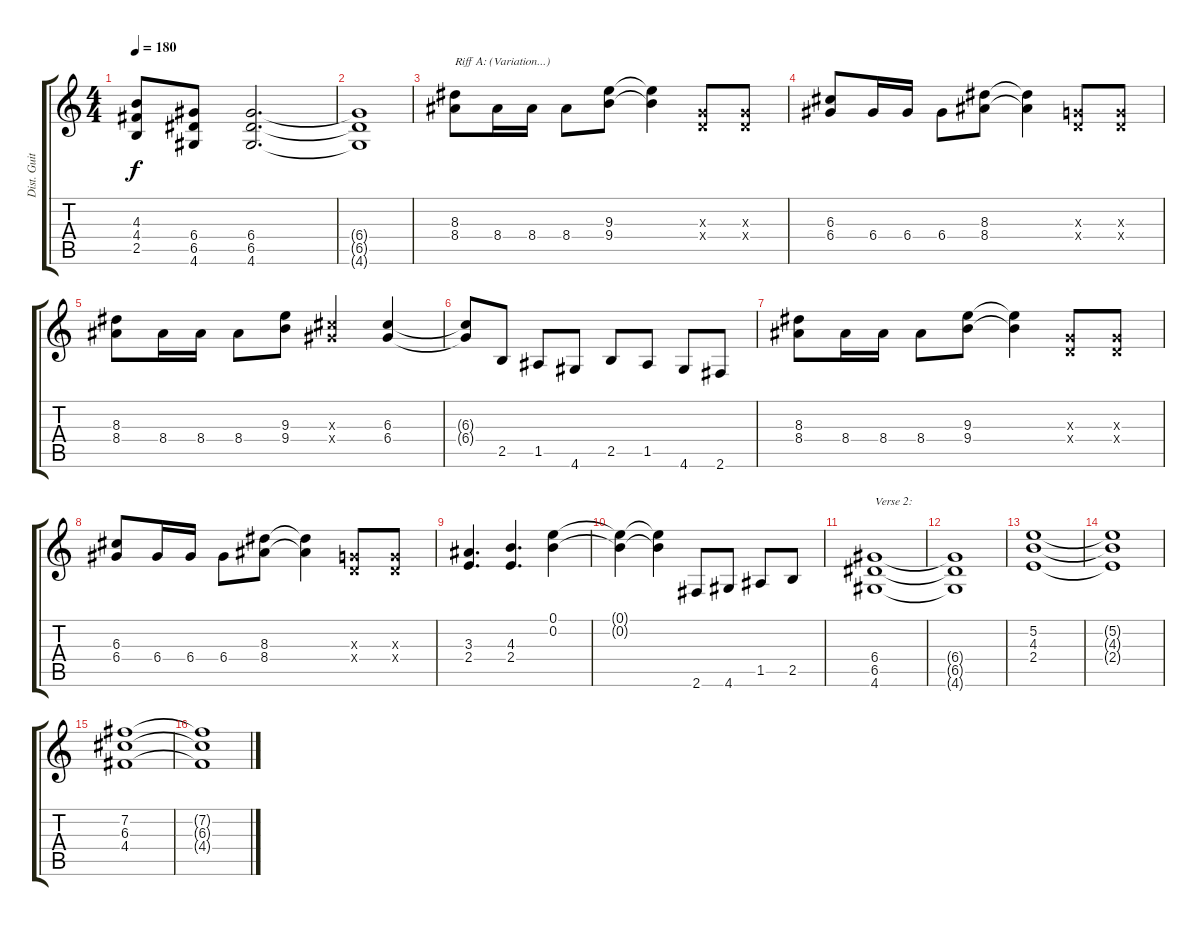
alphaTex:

\track ("Dist. Guitar 1" "Dist. Guit") {instrument overdrivenguitar}
\staff {score tabs}
\tuning (E4 B3 G3 D3 A2 E2) {hide}
\ts (4 4)
\tempo 180
\clef g2
\ks c
(4.3 4.4 2.5).8{dy f} (6.4 6.5 4.6).8 (6.4 6.5 4.6).2{d} |
(6.4{t} 6.5{t} 4.6{t}).1 |
(8.3 8.4).8{txt "Riff A: (Variation...)"} 8.4.16 8.4.16 8.4.8 (9.3 9.4).8 (9.3{t} 9.4{t}).4 (0.3{x} 0.4{x}).8 (0.3{x} 0.4{x}).8 |
(6.3 6.4).8 6.4.16 6.4.16 6.4.8 (8.3 8.4).8 (8.3{t} 8.4{t}).4 (0.3{x} 0.4{x}).8 (0.3{x} 0.4{x}).8 |
(8.3 8.4).8 8.4.16 8.4.16 8.4.8 (9.3 9.4).8 (6.3{x} 6.4{x}).4 (6.3 6.4).4 |
(6.3{t} 6.4{t}).8 2.5.8 1.5.8 4.6.8 2.5.8 1.5.8 4.6.8 2.6.8 |
(8.3 8.4).8 8.4.16 8.4.16 8.4.8 (9.3 9.4).8 (9.3{t} 9.4{t}).4 (0.3{x} 0.4{x}).8 (0.3{x} 0.4{x}).8 |
(6.3 6.4).8 6.4.16 6.4.16 6.4.8 (8.3 8.4).8 (8.3{t} 8.4{t}).4 (0.3{x} 0.4{x}).8 (0.3{x} 0.4{x}).8 |
(3.3 2.4).4{d} (4.3 2.4).4{d} (0.1 0.2).4 |
(0.1{t} 0.2{t}).4 (0.1{t} 0.2{t}).4 2.6.8 4.6.8 1.5.8 2.5.8 |
(6.4 6.5 4.6).1{txt "Verse 2:"} |
(6.4{t} 6.5{t} 4.6{t}).1 |
(5.2 4.3 2.4).1 |
(5.2{t} 4.3{t} 2.4{t}).1 |
(7.2 6.3 4.4).1 |
(7.2{t} 6.3{t} 4.4{t}).1
